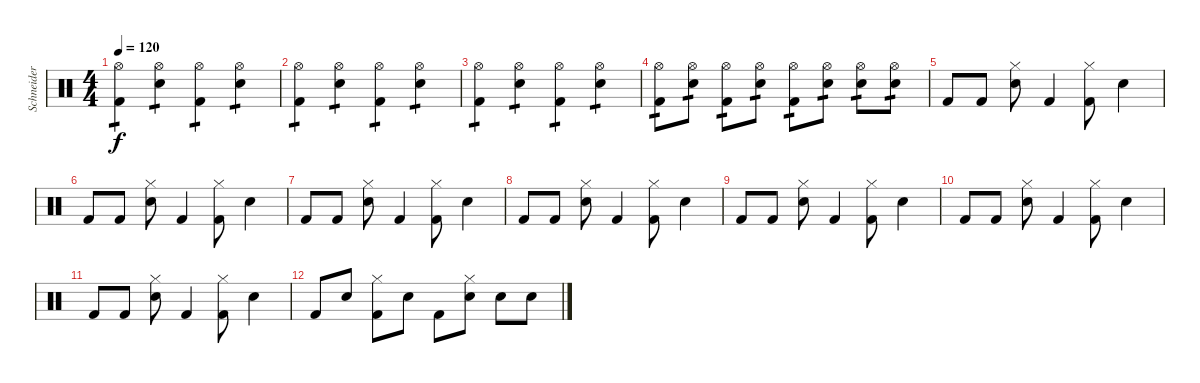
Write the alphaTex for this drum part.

\track ("Schneider" "Schneider") {instrument percussion}
\staff {score}
\articulation defaults
\ts (4 4)
\tempo 120
\clef neutral
\ks c
("Kick (hit) 2" "Hi-Hat (open)").4{tp 1 dy f} ("Electric Snare (hit)" "Hi-Hat (open)").4{tp 1} ("Kick (hit) 2" "Hi-Hat (open)").4{tp 1} ("Electric Snare (hit)" "Hi-Hat (open)").4{tp 1} |
("Kick (hit) 2" "Hi-Hat (open)").4{tp 1} ("Electric Snare (hit)" "Hi-Hat (open)").4{tp 1} ("Kick (hit) 2" "Hi-Hat (open)").4{tp 1} ("Electric Snare (hit)" "Hi-Hat (open)").4{tp 1} |
("Kick (hit) 2" "Hi-Hat (open)").4{tp 1} ("Electric Snare (hit)" "Hi-Hat (open)").4{tp 1} ("Kick (hit) 2" "Hi-Hat (open)").4{tp 1} ("Electric Snare (hit)" "Hi-Hat (open)").4{tp 1} |
("Kick (hit) 2" "Hi-Hat (open)").8{tp 1} ("Electric Snare (hit)" "Hi-Hat (open)").8{tp 1} ("Kick (hit) 2" "Hi-Hat (open)").8{tp 1} ("Electric Snare (hit)" "Hi-Hat (open)").8{tp 1} ("Kick (hit) 2" "Hi-Hat (open)").8{tp 1} ("Electric Snare (hit)" "Hi-Hat (open)").8{tp 1} ("Electric Snare (hit)" "Hi-Hat (open)").8{tp 1} ("Electric Snare (hit)" "Hi-Hat (open)").8{tp 1} |
"Kick (hit) 2".8 "Kick (hit) 2".8 ("Electric Snare (hit)" "Hi-Hat (closed)").8 "Kick (hit) 2".4 ("Kick (hit) 2" "Hi-Hat (closed)").8 "Electric Snare (hit)".4 |
"Kick (hit) 2".8 "Kick (hit) 2".8 ("Electric Snare (hit)" "Hi-Hat (closed)").8 "Kick (hit) 2".4 ("Kick (hit) 2" "Hi-Hat (closed)").8 "Electric Snare (hit)".4 |
"Kick (hit) 2".8 "Kick (hit) 2".8 ("Electric Snare (hit)" "Hi-Hat (closed)").8 "Kick (hit) 2".4 ("Kick (hit) 2" "Hi-Hat (closed)").8 "Electric Snare (hit)".4 |
"Kick (hit) 2".8 "Kick (hit) 2".8 ("Electric Snare (hit)" "Hi-Hat (closed)").8 "Kick (hit) 2".4 ("Kick (hit) 2" "Hi-Hat (closed)").8 "Electric Snare (hit)".4 |
"Kick (hit) 2".8 "Kick (hit) 2".8 ("Electric Snare (hit)" "Hi-Hat (closed)").8 "Kick (hit) 2".4 ("Kick (hit) 2" "Hi-Hat (closed)").8 "Electric Snare (hit)".4 |
"Kick (hit) 2".8 "Kick (hit) 2".8 ("Electric Snare (hit)" "Hi-Hat (closed)").8 "Kick (hit) 2".4 ("Kick (hit) 2" "Hi-Hat (closed)").8 "Electric Snare (hit)".4 |
"Kick (hit) 2".8 "Kick (hit) 2".8 ("Electric Snare (hit)" "Hi-Hat (closed)").8 "Kick (hit) 2".4 ("Kick (hit) 2" "Hi-Hat (closed)").8 "Electric Snare (hit)".4 |
"Kick (hit) 2".8 "Electric Snare (hit)".8 ("Kick (hit) 2" "Hi-Hat (closed)").8 "Electric Snare (hit)".8 "Kick (hit) 2".8 ("Electric Snare (hit)" "Hi-Hat (closed)").8 "Electric Snare (hit)".8 "Electric Snare (hit)".8
